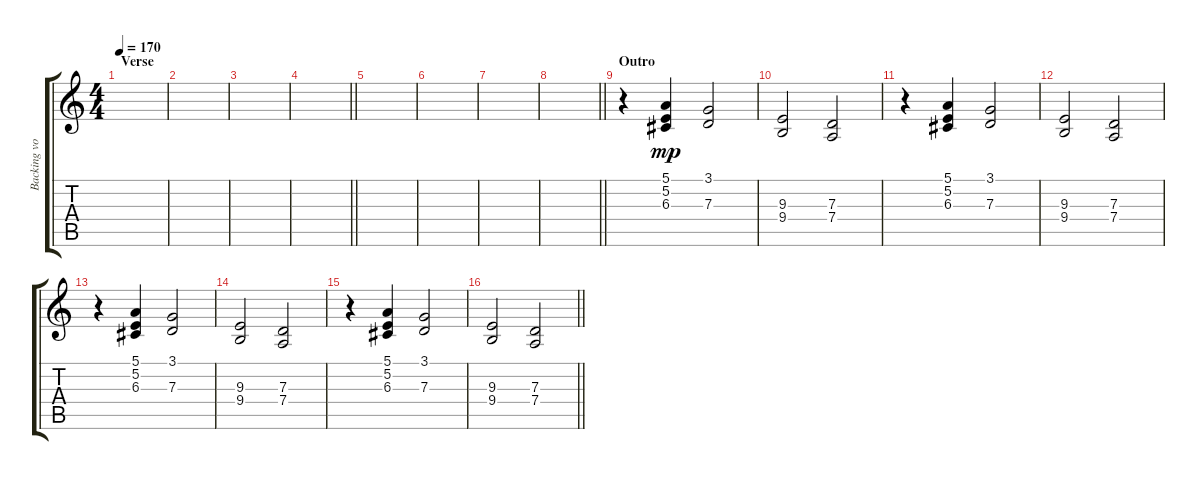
\track ("Backing vocals" "Backing vo") {instrument lead6voice}
\staff {score tabs}
\tuning (E4 B3 G3 D3 A2 E2) {hide}
\ts (4 4)
\section ("" "Verse")
\tempo 170
\clef g2
\ks c
|
|
|
\barLineRight lightlight
|
|
|
|
\barLineRight lightlight
|
\section ("" "Outro")
r.4 (5.1 5.2 6.3).4{dy mp} (3.1 7.3).2 |
(9.3 9.4).2 (7.3 7.4).2 |
r.4 (5.1 5.2 6.3).4 (3.1 7.3).2 |
(9.3 9.4).2 (7.3 7.4).2 |
r.4 (5.1 5.2 6.3).4 (3.1 7.3).2 |
(9.3 9.4).2 (7.3 7.4).2 |
r.4 (5.1 5.2 6.3).4 (3.1 7.3).2 |
\barLineRight lightlight
(9.3 9.4).2 (7.3 7.4).2
